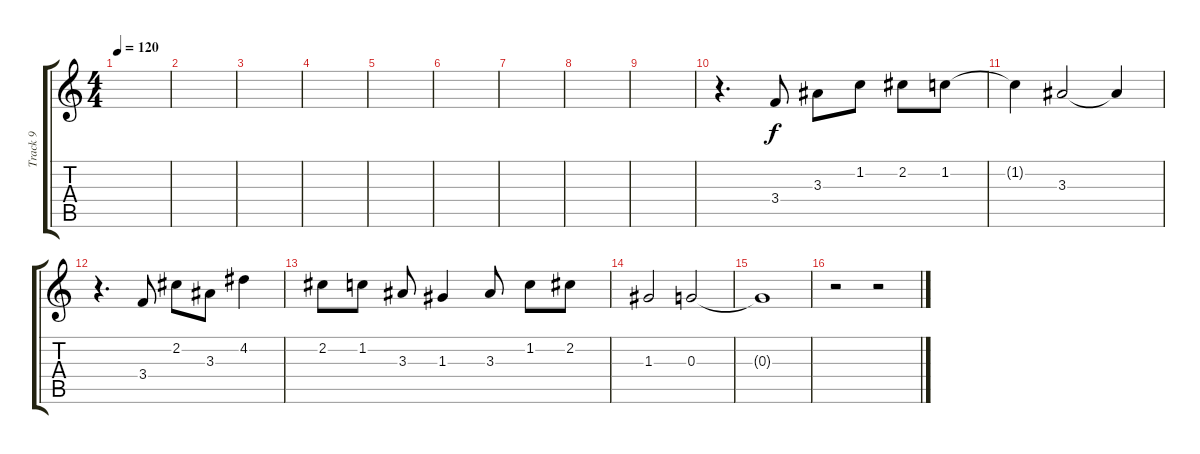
\track ("Track 9" "Track 9") {instrument acousticguitarnylon}
\staff {score tabs}
\tuning (E4 B3 G3 D3 A2 E2) {hide}
\ts (4 4)
\tempo 120
\clef g2
\ks c
|
|
|
|
|
|
|
|
|
r.4{d} 3.4.8 3.3.8 1.2.8 2.2.8 1.2.8 |
1.2{t}.4 3.3.2 3.3{t}.4 |
r.4{d} 3.4.8 2.2.8 3.3.8 4.2.4 |
2.2.8 1.2.8 3.3.8 1.3.4 3.3.8 1.2.8 2.2.8 |
1.3.2 0.3.2 |
0.3{t}.1 |
r.2 r.2
